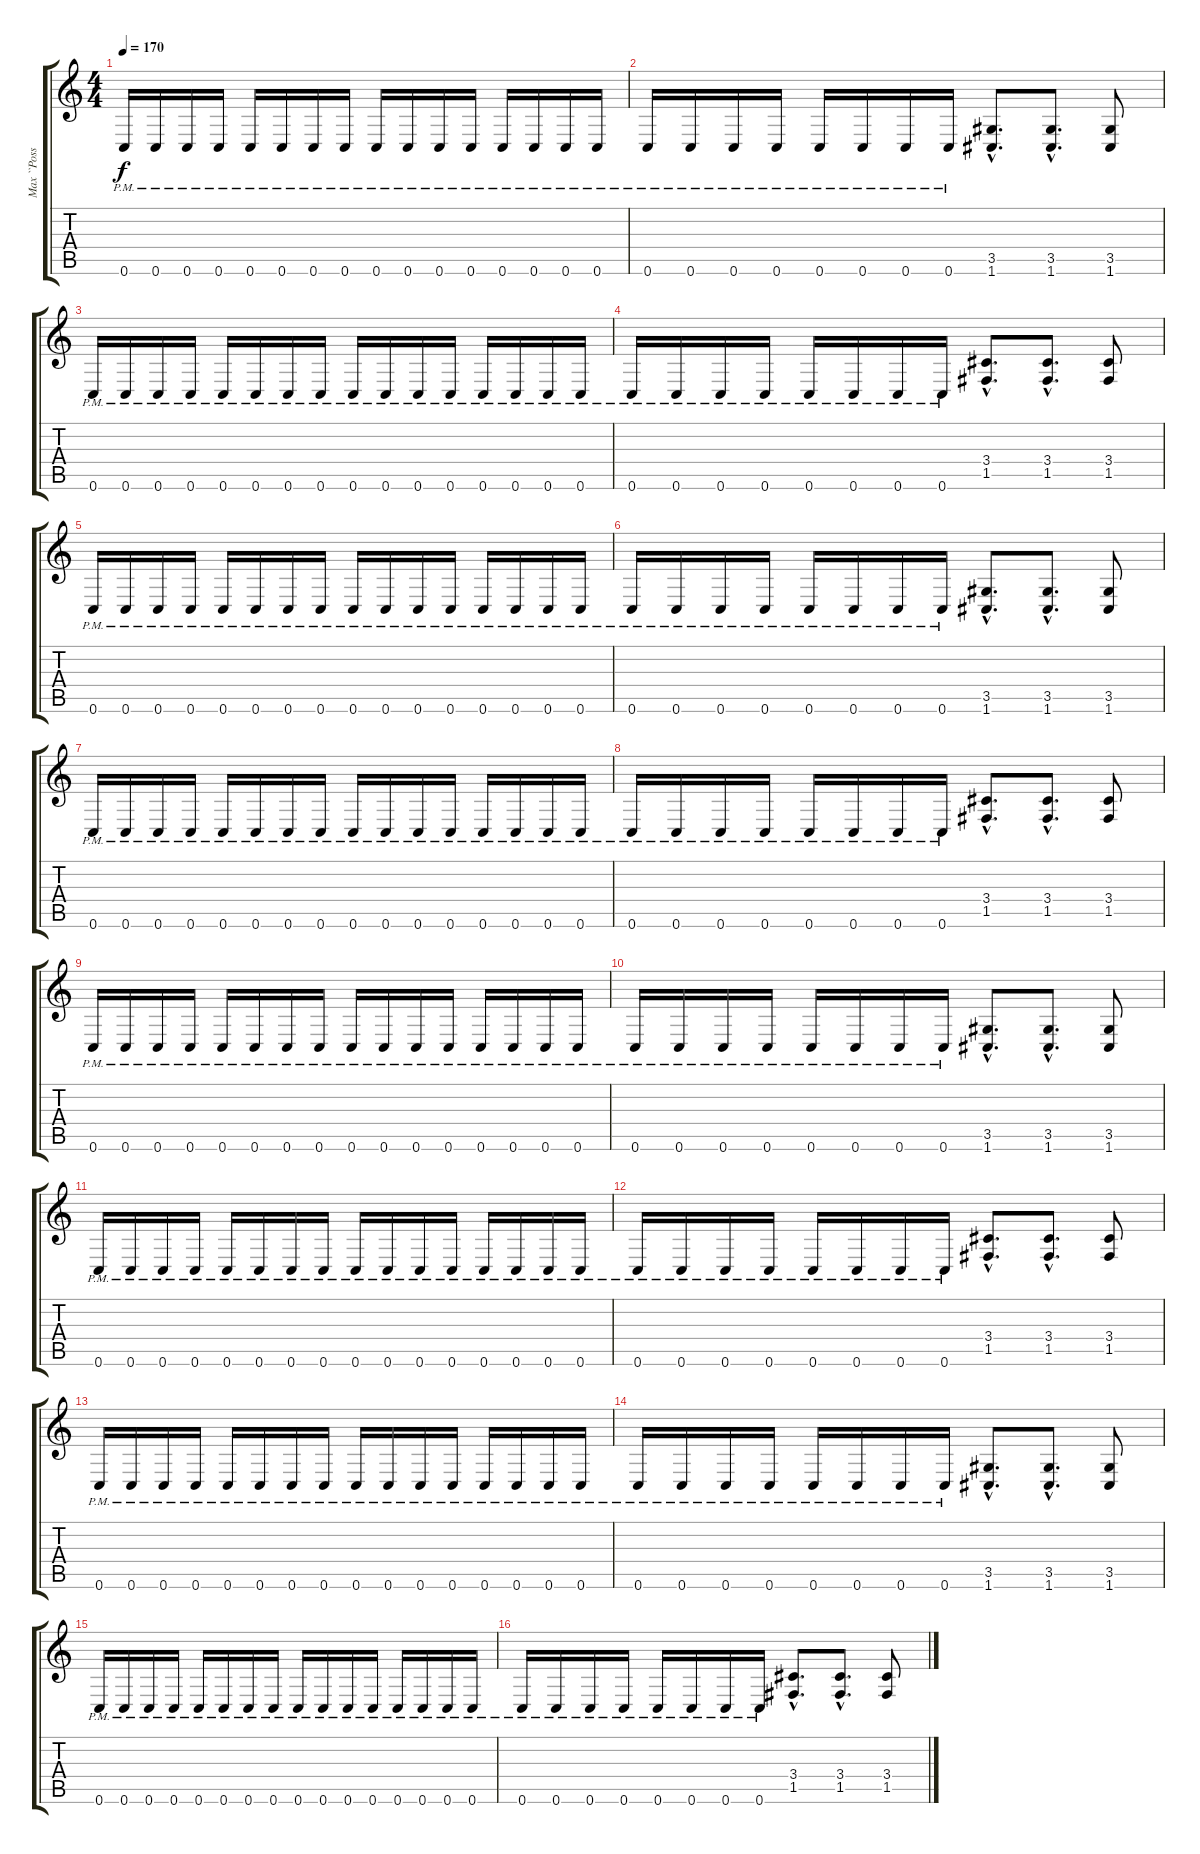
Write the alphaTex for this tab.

\track ("Max ``Possessed`` Cavalera" "Max ``Poss") {instrument distortionguitar}
\staff {score tabs}
\tuning (C4 G3 Eb3 Bb2 F2 C2) {hide}
\ts (4 4)
\tempo 170
\clef g2
\ks c
0.6{pm}.16{dy f instrument distortionguitar} 0.6{pm}.16 0.6{pm}.16 0.6{pm}.16 0.6{pm}.16 0.6{pm}.16 0.6{pm}.16 0.6{pm}.16 0.6{pm}.16 0.6{pm}.16 0.6{pm}.16 0.6{pm}.16 0.6{pm}.16 0.6{pm}.16 0.6{pm}.16 0.6{pm}.16 |
0.6{pm}.16 0.6{pm}.16 0.6{pm}.16 0.6{pm}.16 0.6{pm}.16 0.6{pm}.16 0.6{pm}.16 0.6{pm}.16 (3.5{hac} 1.6{hac}).8{d} (3.5{hac} 1.6{hac}).8{d} (3.5 1.6).8 |
0.6{pm}.16 0.6{pm}.16 0.6{pm}.16 0.6{pm}.16 0.6{pm}.16 0.6{pm}.16 0.6{pm}.16 0.6{pm}.16 0.6{pm}.16 0.6{pm}.16 0.6{pm}.16 0.6{pm}.16 0.6{pm}.16 0.6{pm}.16 0.6{pm}.16 0.6{pm}.16 |
0.6{pm}.16 0.6{pm}.16 0.6{pm}.16 0.6{pm}.16 0.6{pm}.16 0.6{pm}.16 0.6{pm}.16 0.6{pm}.16 (3.4{hac} 1.5{hac}).8{d} (3.4{hac} 1.5{hac}).8{d} (3.4 1.5).8 |
0.6{pm}.16 0.6{pm}.16 0.6{pm}.16 0.6{pm}.16 0.6{pm}.16 0.6{pm}.16 0.6{pm}.16 0.6{pm}.16 0.6{pm}.16 0.6{pm}.16 0.6{pm}.16 0.6{pm}.16 0.6{pm}.16 0.6{pm}.16 0.6{pm}.16 0.6{pm}.16 |
0.6{pm}.16 0.6{pm}.16 0.6{pm}.16 0.6{pm}.16 0.6{pm}.16 0.6{pm}.16 0.6{pm}.16 0.6{pm}.16 (3.5{hac} 1.6{hac}).8{d} (3.5{hac} 1.6{hac}).8{d} (3.5 1.6).8 |
0.6{pm}.16 0.6{pm}.16 0.6{pm}.16 0.6{pm}.16 0.6{pm}.16 0.6{pm}.16 0.6{pm}.16 0.6{pm}.16 0.6{pm}.16 0.6{pm}.16 0.6{pm}.16 0.6{pm}.16 0.6{pm}.16 0.6{pm}.16 0.6{pm}.16 0.6{pm}.16 |
0.6{pm}.16 0.6{pm}.16 0.6{pm}.16 0.6{pm}.16 0.6{pm}.16 0.6{pm}.16 0.6{pm}.16 0.6{pm}.16 (3.4{hac} 1.5{hac}).8{d} (3.4{hac} 1.5{hac}).8{d} (3.4 1.5).8 |
0.6{pm}.16 0.6{pm}.16 0.6{pm}.16 0.6{pm}.16 0.6{pm}.16 0.6{pm}.16 0.6{pm}.16 0.6{pm}.16 0.6{pm}.16 0.6{pm}.16 0.6{pm}.16 0.6{pm}.16 0.6{pm}.16 0.6{pm}.16 0.6{pm}.16 0.6{pm}.16 |
0.6{pm}.16 0.6{pm}.16 0.6{pm}.16 0.6{pm}.16 0.6{pm}.16 0.6{pm}.16 0.6{pm}.16 0.6{pm}.16 (3.5{hac} 1.6{hac}).8{d} (3.5{hac} 1.6{hac}).8{d} (3.5 1.6).8 |
0.6{pm}.16 0.6{pm}.16 0.6{pm}.16 0.6{pm}.16 0.6{pm}.16 0.6{pm}.16 0.6{pm}.16 0.6{pm}.16 0.6{pm}.16 0.6{pm}.16 0.6{pm}.16 0.6{pm}.16 0.6{pm}.16 0.6{pm}.16 0.6{pm}.16 0.6{pm}.16 |
0.6{pm}.16 0.6{pm}.16 0.6{pm}.16 0.6{pm}.16 0.6{pm}.16 0.6{pm}.16 0.6{pm}.16 0.6{pm}.16 (3.4{hac} 1.5{hac}).8{d} (3.4{hac} 1.5{hac}).8{d} (3.4 1.5).8 |
0.6{pm}.16 0.6{pm}.16 0.6{pm}.16 0.6{pm}.16 0.6{pm}.16 0.6{pm}.16 0.6{pm}.16 0.6{pm}.16 0.6{pm}.16 0.6{pm}.16 0.6{pm}.16 0.6{pm}.16 0.6{pm}.16 0.6{pm}.16 0.6{pm}.16 0.6{pm}.16 |
0.6{pm}.16 0.6{pm}.16 0.6{pm}.16 0.6{pm}.16 0.6{pm}.16 0.6{pm}.16 0.6{pm}.16 0.6{pm}.16 (3.5{hac} 1.6{hac}).8{d} (3.5{hac} 1.6{hac}).8{d} (3.5 1.6).8 |
0.6{pm}.16 0.6{pm}.16 0.6{pm}.16 0.6{pm}.16 0.6{pm}.16 0.6{pm}.16 0.6{pm}.16 0.6{pm}.16 0.6{pm}.16 0.6{pm}.16 0.6{pm}.16 0.6{pm}.16 0.6{pm}.16 0.6{pm}.16 0.6{pm}.16 0.6{pm}.16 |
0.6{pm}.16 0.6{pm}.16 0.6{pm}.16 0.6{pm}.16 0.6{pm}.16 0.6{pm}.16 0.6{pm}.16 0.6{pm}.16 (3.4{hac} 1.5{hac}).8{d} (3.4{hac} 1.5{hac}).8{d} (3.4 1.5).8
